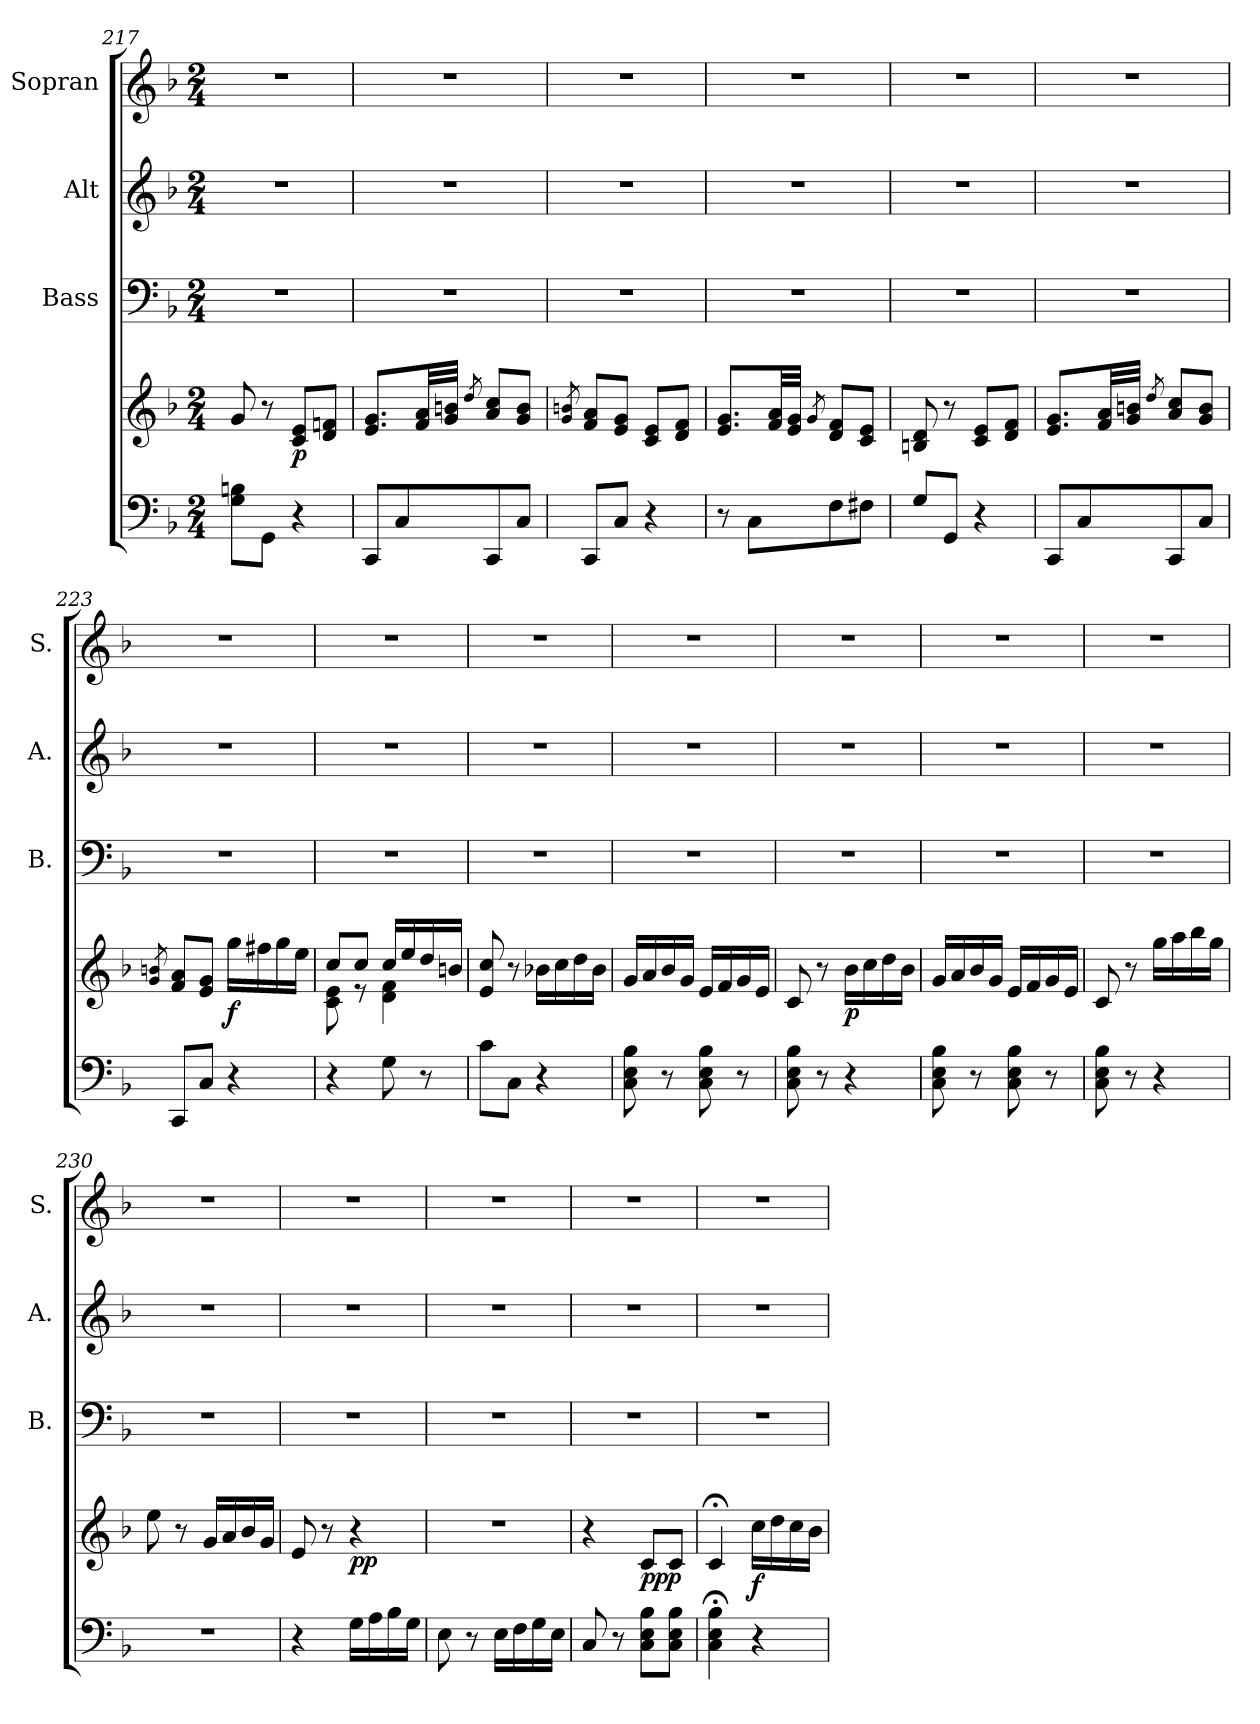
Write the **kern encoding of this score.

**kern	**kern	**dynam	**kern	**kern	**kern
*part4	*part4	*part4	*part3	*part2	*part1
*staff5	*staff4	*staff4/5	*staff3	*staff2	*staff1
*	*	*	*I"Bass	*I"Alt	*I"Sopran
*	*	*	*I'B.	*I'A.	*I'S.
*clefF4	*clefG2	*	*clefF4	*clefG2	*clefG2
*k[b-]	*k[b-]	*	*k[b-]	*k[b-]	*k[b-]
*F:	*F:	*	*F:	*F:	*F:
*M2/4	*M2/4	*	*M2/4	*M2/4	*M2/4
=217	=217	=217	=217	=217	=217
8G\ 8Bn\L	8g/	.	2r	2r	2r
8GG\J	8r	.	.	.	.
!	!	!LO:DY:b	!	!	!
4r	8c/ 8e/L	p	.	.	.
.	8d/ 8fn/J	.	.	.	.
!!LO:PB:g=z
=218	=218	=218	=218	=218	=218
8CC/L	8.e/ 8.g/L	.	2r	2r	2r
8C/	.	.	.	.	.
.	32f/ 32a/LL	.	.	.	.
.	32g/ 32bn/JJJ	.	.	.	.
.	8qdd/	.	.	.	.
8CC/	8a/ 8cc/L	.	.	.	.
8C/J	8g/ 8b/J	.	.	.	.
=219	=219	=219	=219	=219	=219
.	8qg/ 8qbn/	.	.	.	.
8CC/L	8f/ 8a/L	.	2r	2r	2r
8C/J	8e/ 8g/J	.	.	.	.
4r	8c/ 8e/L	.	.	.	.
.	8d/ 8f/J	.	.	.	.
=220	=220	=220	=220	=220	=220
8r	8.e/ 8.g/L	.	2r	2r	2r
8C\L	.	.	.	.	.
.	32f/ 32a/LL	.	.	.	.
.	32e/ 32g/JJJ	.	.	.	.
.	8qg/	.	.	.	.
8F\	8d/ 8f/L	.	.	.	.
8F#X\J	8c/ 8e/J	.	.	.	.
=221	=221	=221	=221	=221	=221
8G/L	8Bn/ 8d/	.	2r	2r	2r
8GG/J	8r	.	.	.	.
4r	8c/ 8e/L	.	.	.	.
.	8d/ 8f/J	.	.	.	.
=222	=222	=222	=222	=222	=222
8CC/L	8.e/ 8.g/L	.	2r	2r	2r
8C/	.	.	.	.	.
.	32f/ 32a/LL	.	.	.	.
.	32g/ 32bn/JJJ	.	.	.	.
.	8qdd/	.	.	.	.
8CC/	8a/ 8cc/L	.	.	.	.
8C/J	8g/ 8b/J	.	.	.	.
=223	=223	=223	=223	=223	=223
.	8qg/ 8qbn/	.	.	.	.
8CC/L	8f/ 8a/L	.	2r	2r	2r
8C/J	8e/ 8g/J	.	.	.	.
!	!	!LO:DY:b	!	!	!
4r	16gg\LL	f	.	.	.
.	16ff#X\	.	.	.	.
.	16gg\	.	.	.	.
.	16ee\JJ	.	.	.	.
!!LO:LB:g=z
=224	=224	=224	=224	=224	=224
*	*^	*	*	*	*
4r	8cc/L	8c\ 8e\	.	2r	2r	2r
.	8cc/J	8re	.	.	.	.
8G\	16cc/LL	4d\ 4f\	.	.	.	.
.	16ee/	.	.	.	.	.
8r	16dd/	.	.	.	.	.
.	16bn/JJ	.	.	.	.	.
*	*v	*v	*	*	*	*
=225	=225	=225	=225	=225	=225
8c\L	8e/ 8cc/	.	2r	2r	2r
8C\J	8r	.	.	.	.
4r	16b-X\LL	.	.	.	.
.	16cc\	.	.	.	.
.	16dd\	.	.	.	.
.	16b-\JJ	.	.	.	.
=226	=226	=226	=226	=226	=226
8C\ 8E\ 8B-\	16g/LL	.	2r	2r	2r
.	16a/	.	.	.	.
8r	16b-/	.	.	.	.
.	16g/JJ	.	.	.	.
8C\ 8E\ 8B-\	16e/LL	.	.	.	.
.	16f/	.	.	.	.
8r	16g/	.	.	.	.
.	16e/JJ	.	.	.	.
=227	=227	=227	=227	=227	=227
8C\ 8E\ 8B-\	8c/	.	2r	2r	2r
8r	8r	.	.	.	.
!	!	!LO:DY:b	!	!	!
4r	16b-\LL	p	.	.	.
.	16cc\	.	.	.	.
.	16dd\	.	.	.	.
.	16b-\JJ	.	.	.	.
=228	=228	=228	=228	=228	=228
8C\ 8E\ 8B-\	16g/LL	.	2r	2r	2r
.	16a/	.	.	.	.
8r	16b-/	.	.	.	.
.	16g/JJ	.	.	.	.
8C\ 8E\ 8B-\	16e/LL	.	.	.	.
.	16f/	.	.	.	.
8r	16g/	.	.	.	.
.	16e/JJ	.	.	.	.
=229	=229	=229	=229	=229	=229
8C\ 8E\ 8B-\	8c/	.	2r	2r	2r
8r	8r	.	.	.	.
4r	16gg\LL	.	.	.	.
.	16aa\	.	.	.	.
.	16bb-\	.	.	.	.
.	16gg\JJ	.	.	.	.
!!LO:PB:g=z
=230	=230	=230	=230	=230	=230
2r	8ee\	.	2r	2r	2r
.	8r	.	.	.	.
.	16g/LL	.	.	.	.
.	16a/	.	.	.	.
.	16b-/	.	.	.	.
.	16g/JJ	.	.	.	.
=231	=231	=231	=231	=231	=231
4r	8e/	.	2r	2r	2r
.	8r	.	.	.	.
!	!	!LO:DY:b	!	!	!
16G\LL	4r	pp	.	.	.
16A\	.	.	.	.	.
16B-\	.	.	.	.	.
16G\JJ	.	.	.	.	.
=232	=232	=232	=232	=232	=232
8E\	2r	.	2r	2r	2r
8r	.	.	.	.	.
16E\LL	.	.	.	.	.
16F\	.	.	.	.	.
16G\	.	.	.	.	.
16E\JJ	.	.	.	.	.
=233	=233	=233	=233	=233	=233
8C/	4r	.	2r	2r	2r
8r	.	.	.	.	.
!	!	!LO:DY:b	!	!	!
8C\ 8E\ 8B-\L	8c/L	ppp	.	.	.
8C\ 8E\ 8B-\J	8c/J	.	.	.	.
=234	=234	=234	=234	=234	=234
4C\;< 4E\;< 4B-\;<	4c;</	.	2r	2r	2r
!	!	!LO:DY:b	!	!	!
4r	16cc\LL	f	.	.	.
.	16dd\	.	.	.	.
.	16cc\	.	.	.	.
.	16b-\JJ	.	.	.	.
=	=	=	=	=	=
*-	*-	*-	*-	*-	*-
